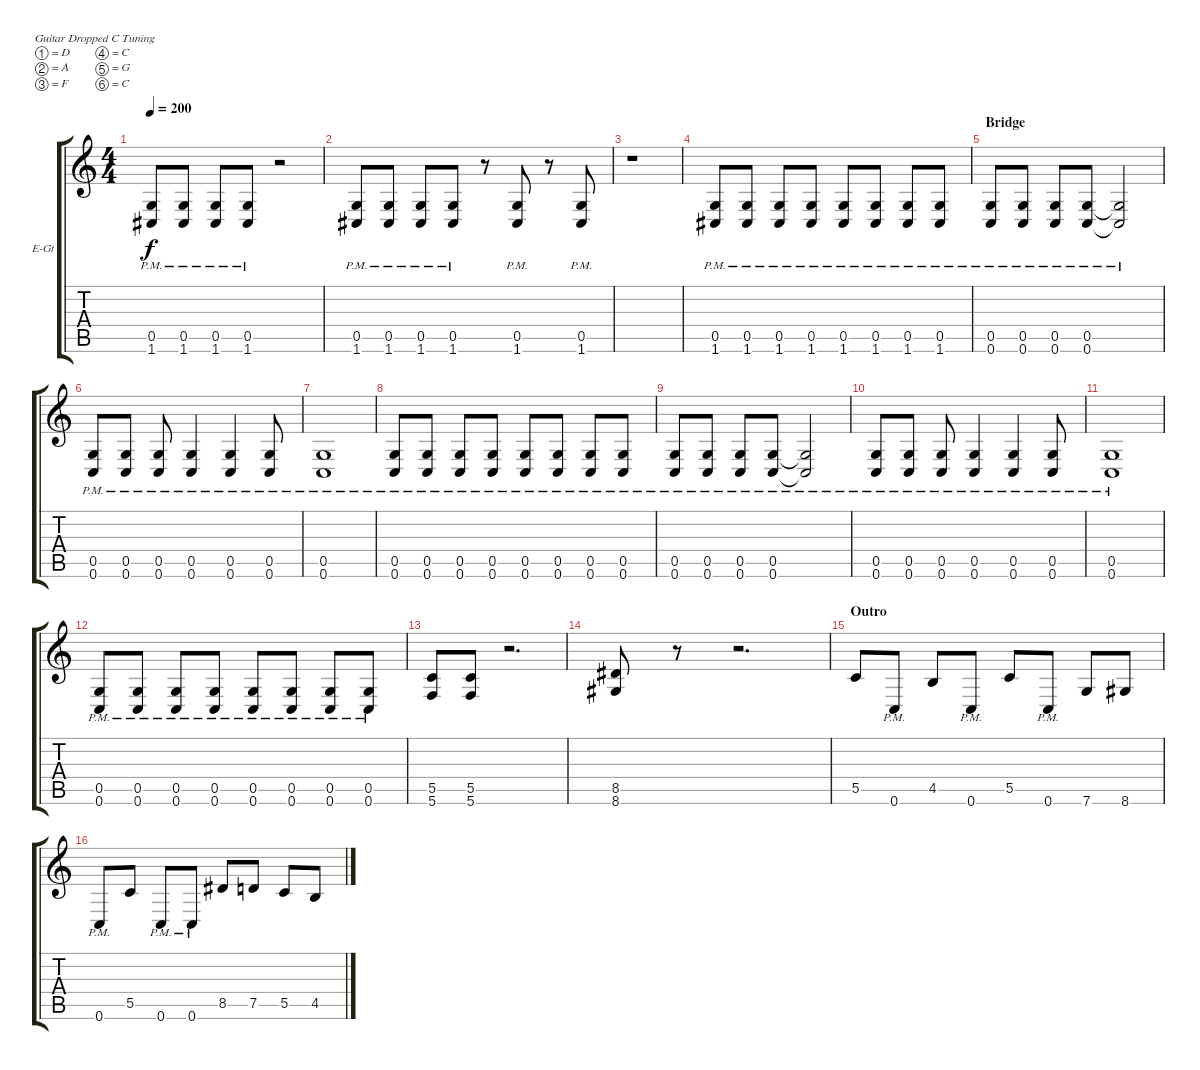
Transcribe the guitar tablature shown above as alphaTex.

\defaultSystemsLayout 4
\bracketExtendMode groupsimilarinstruments
\firstSystemTrackNameOrientation horizontal
\otherSystemsTrackNameOrientation horizontal
\track ("Guitar 2" "E-Gt") {instrument distortionguitar}
\staff {score tabs}
\tuning (D4 A3 F3 C3 G2 C2)
\ts (4 4)
\tempo 200
\clef g2
\ks c
(1.6{pm} 0.5{pm}).8{dy f} (1.6{pm} 0.5{pm}).8 (1.6{pm} 0.5{pm}).8 (1.6{pm} 0.5{pm}).8 r.2 |
(1.6{pm} 0.5{pm}).8 (1.6{pm} 0.5{pm}).8 (1.6{pm} 0.5{pm}).8 (0.5{pm} 1.6{pm}).8 r.8 (0.5{pm} 1.6{pm}).8 r.8 (0.5{pm} 1.6{pm}).8 |
r.1 |
(1.6{pm} 0.5{pm}).8 (1.6{pm} 0.5{pm}).8 (1.6{pm} 0.5{pm}).8 (1.6{pm} 0.5{pm}).8 (1.6{pm} 0.5{pm}).8 (1.6{pm} 0.5{pm}).8 (1.6{pm} 0.5{pm}).8 (1.6{pm} 0.5{pm}).8 |
\section ("" "Bridge")
(0.6{pm} 0.5{pm}).8 (0.6{pm} 0.5{pm}).8 (0.6{pm} 0.5{pm}).8 (0.6{pm} 0.5{pm}).8 (0.5{pm t} 0.6{pm t}).2 |
(0.6{pm} 0.5{pm}).8 (0.6{pm} 0.5{pm}).8 (0.6{pm} 0.5{pm}).8 (0.5{pm} 0.6{pm}).4 (0.5{pm} 0.6{pm}).4 (0.5{pm} 0.6{pm}).8 |
(0.6{pm} 0.5{pm}).1 |
(0.6{pm} 0.5{pm}).8 (0.6{pm} 0.5{pm}).8 (0.6{pm} 0.5{pm}).8 (0.6{pm} 0.5{pm}).8 (0.6{pm} 0.5{pm}).8 (0.6{pm} 0.5{pm}).8 (0.6{pm} 0.5{pm}).8 (0.6{pm} 0.5{pm}).8 |
(0.6{pm} 0.5{pm}).8 (0.6{pm} 0.5{pm}).8 (0.6{pm} 0.5{pm}).8 (0.6{pm} 0.5{pm}).8 (0.5{pm t} 0.6{pm t}).2 |
(0.6{pm} 0.5{pm}).8 (0.6{pm} 0.5{pm}).8 (0.6{pm} 0.5{pm}).8 (0.5{pm} 0.6{pm}).4 (0.5{pm} 0.6{pm}).4 (0.5{pm} 0.6{pm}).8 |
(0.6{pm} 0.5{pm}).1 |
(0.6{pm} 0.5{pm}).8 (0.6{pm} 0.5{pm}).8 (0.6{pm} 0.5{pm}).8 (0.6{pm} 0.5{pm}).8 (0.6{pm} 0.5{pm}).8 (0.6{pm} 0.5{pm}).8 (0.6{pm} 0.5{pm}).8 (0.6{pm} 0.5{pm}).8 |
(5.6 5.5).8 (5.6 5.5).8 r.2{d} |
(8.6 8.5).8 r.8 r.2{d} |
\section ("" "Outro")
5.5.8 0.6{pm}.8 4.5.8 0.6{pm}.8 5.5.8 0.6{pm}.8 7.6.8 8.6.8 |
0.6{pm}.8 5.5.8 0.6{pm}.8 0.6{pm}.8 8.5.8 7.5.8 5.5.8 4.5.8
